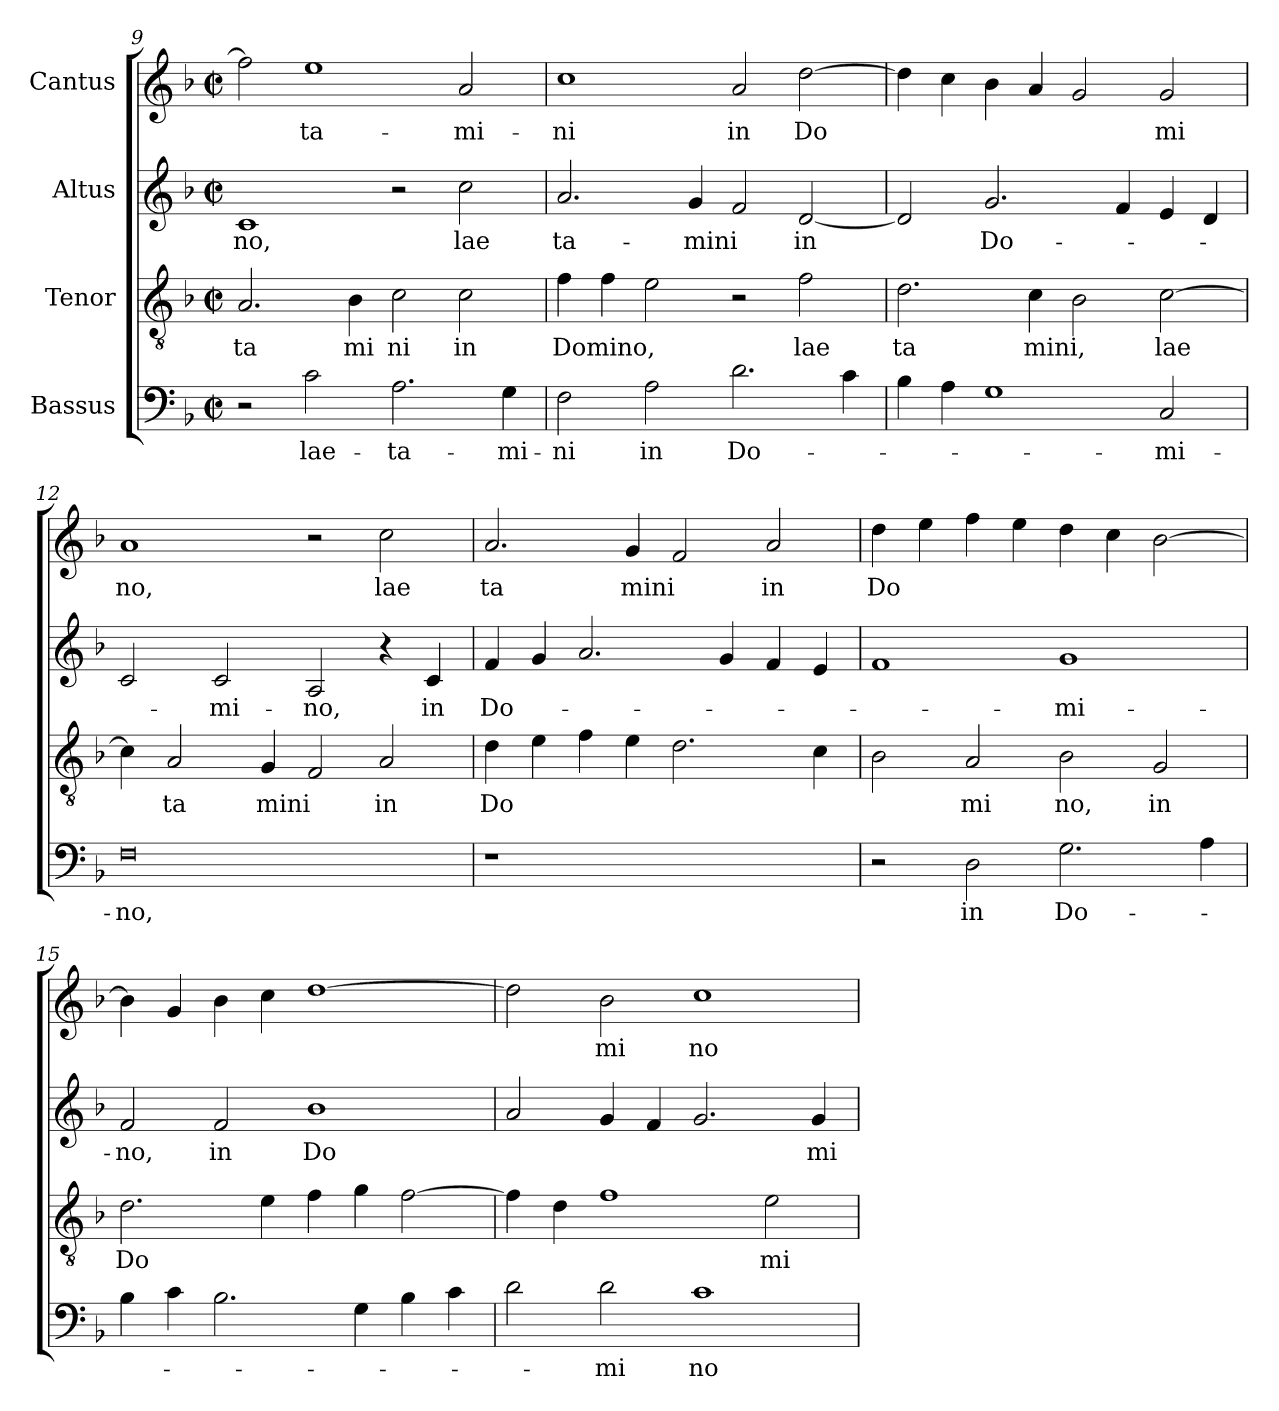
**kern	**text	**kern	**text	**kern	**text	**kern	**text
*part4	*part4	*part3	*part3	*part2	*part2	*part1	*part1
*staff4	*staff4	*staff3	*staff3	*staff2	*staff2	*staff1	*staff1
*I"Bassus	*	*I"Tenor	*	*I"Altus	*	*I"Cantus	*
*clefF4	*	*clefGv2	*	*clefG2	*	*clefG2	*
*k[b-]	*	*k[b-]	*	*k[b-]	*	*k[b-]	*
*M2/2	*	*M2/2	*	*M2/2	*	*M2/2	*
*met(c|)	*	*met(c|)	*	*met(c|)	*	*met(c|)	*
=9	=9	=9	=9	=9	=9	=9	=9
!	!	!	!LO:LY:b	!	!LO:LY:b	!	!
2r	.	2.A/	ta	1c	no,	2ff\]	.
!	!LO:LY:b	!	!	!	!	!	!LO:LY:b
2c\	lae-	.	.	.	.	1ee	-ta-
!	!	!	!LO:LY:b	!	!	!	!
.	.	4B-\	mi	.	.	.	.
!	!LO:LY:b	!	!LO:LY:b	!	!	!	!
2.A\	-ta-	2c\	ni	2r	.	.	.
!	!	!	!LO:LY:b	!	!LO:LY:b	!	!LO:LY:b
.	.	2c\	in	2cc\	lae	2a/	-mi-
!	!LO:LY:b	!	!	!	!	!	!
4G\	-mi-	.	.	.	.	.	.
!!LO:LB:g=z
=10	=10	=10	=10	=10	=10	=10	=10
!	!LO:LY:b	!	!LO:LY:b	!	!LO:LY:b	!	!LO:LY:b
2F\	-ni	4f\	Domino,	2.a/	ta-	1cc	-ni
.	.	4f\	.	.	.	.	.
!	!LO:LY:b	!	!	!	!	!	!
2A\	in	2e\	.	.	.	.	.
!	!	!	!	!	!LO:LY:b	!	!
.	.	.	.	4g/	-mini	.	.
!	!LO:LY:b	!	!	!	!	!	!LO:LY:b
2.d\	Do-	2r	.	2f/	.	2a/	in
!	!	!	!LO:LY:b	!	!LO:LY:b	!	!LO:LY:b
.	.	2f\	lae	[2d/	in	[2dd\	Do
4c\	.	.	.	.	.	.	.
=11	=11	=11	=11	=11	=11	=11	=11
!	!	!	!LO:LY:b	!	!	!	!
4B-\	.	2.d\	ta	2d/]	.	4dd\]	.
4A\	.	.	.	.	.	4cc\	.
!	!	!	!	!	!LO:LY:b	!	!
1G	.	.	.	2.g/	Do-	4b-\	.
!	!	!	!LO:LY:b	!	!	!	!
.	.	4c\	mini,	.	.	4a/	.
.	.	2B-\	.	.	.	2g/	.
.	.	.	.	4f/	.	.	.
!	!LO:LY:b	!	!LO:LY:b	!	!	!	!LO:LY:b
2C/	-mi-	[2c\	lae	4e/	.	2g/	mi
.	.	.	.	4d/	.	.	.
=12	=12	=12	=12	=12	=12	=12	=12
!	!LO:LY:b	!	!	!	!	!	!LO:LY:b
0F	-no,	4c\]	.	2c/	.	1a	no,
!	!	!	!LO:LY:b	!	!	!	!
.	.	2A/	ta	.	.	.	.
!	!	!	!	!	!LO:LY:b	!	!
.	.	.	.	2c/	-mi-	.	.
!	!	!	!LO:LY:b	!	!	!	!
.	.	4G/	mini	.	.	.	.
!	!	!	!	!	!LO:LY:b	!	!
.	.	2F/	.	2A/	-no,	2r	.
!	!	!	!LO:LY:b	!	!	!	!LO:LY:b
.	.	2A/	in	4r	.	2cc\	lae
!	!	!	!	!	!LO:LY:b	!	!
.	.	.	.	4c/	in	.	.
=13	=13	=13	=13	=13	=13	=13	=13
!	!	!	!LO:LY:b	!	!LO:LY:b	!	!LO:LY:b
1r	.	4d\	Do	4f/	Do-	2.a/	ta
.	.	4e\	.	4g/	.	.	.
.	.	4f\	.	2.a/	.	.	.
!	!	!	!	!	!	!	!LO:LY:b
.	.	4e\	.	.	.	4g/	mini
1ryy	.	2.d\	.	.	.	2f/	.
.	.	.	.	4g/	.	.	.
!	!	!	!	!	!	!	!LO:LY:b
.	.	.	.	4f/	.	2a/	in
.	.	4c\	.	4e/	.	.	.
=14	=14	=14	=14	=14	=14	=14	=14
!	!	!	!	!	!	!	!LO:LY:b
2r	.	2B-\	.	1f	.	4dd\	Do
.	.	.	.	.	.	4ee\	.
!	!LO:LY:b	!	!LO:LY:b	!	!	!	!
2D\	in	2A/	mi	.	.	4ff\	.
.	.	.	.	.	.	4ee\	.
!	!LO:LY:b	!	!LO:LY:b	!	!LO:LY:b	!	!
2.G\	Do-	2B-\	no,	1g	-mi-	4dd\	.
.	.	.	.	.	.	4cc\	.
!	!	!	!LO:LY:b	!	!	!	!
.	.	2G/	in	.	.	[2b-\	.
4A\	.	.	.	.	.	.	.
!!LO:PB:g=z
=15	=15	=15	=15	=15	=15	=15	=15
!	!	!	!LO:LY:b	!	!LO:LY:b	!	!
4B-\	.	2.d\	Do	2f/	-no,	4b-\]	.
4c\	.	.	.	.	.	4g/	.
!	!	!	!	!	!LO:LY:b	!	!
2.B-\	.	.	.	2f/	in	4b-\	.
.	.	4e\	.	.	.	4cc\	.
!	!	!	!	!	!LO:LY:b	!	!
.	.	4f\	.	1b-	Do	[1dd	.
4G\	.	4g\	.	.	.	.	.
4B-\	.	[2f\	.	.	.	.	.
4c\	.	.	.	.	.	.	.
=16	=16	=16	=16	=16	=16	=16	=16
2d\	.	4f\]	.	2a/	.	2dd\]	.
.	.	4d\	.	.	.	.	.
!	!LO:LY:b	!	!	!	!	!	!LO:LY:b
2d\	-mi	1f	.	4g/	.	2b-\	mi
.	.	.	.	4f/	.	.	.
!	!LO:LY:b	!	!	!	!	!	!LO:LY:b
1c	no	.	.	2.g/	.	1cc	no
!	!	!	!LO:LY:b	!	!	!	!
.	.	2e\	mi	.	.	.	.
!	!	!	!	!	!LO:LY:b	!	!
.	.	.	.	4g/	mi	.	.
=	=	=	=	=	=	=	=
*-	*-	*-	*-	*-	*-	*-	*-
